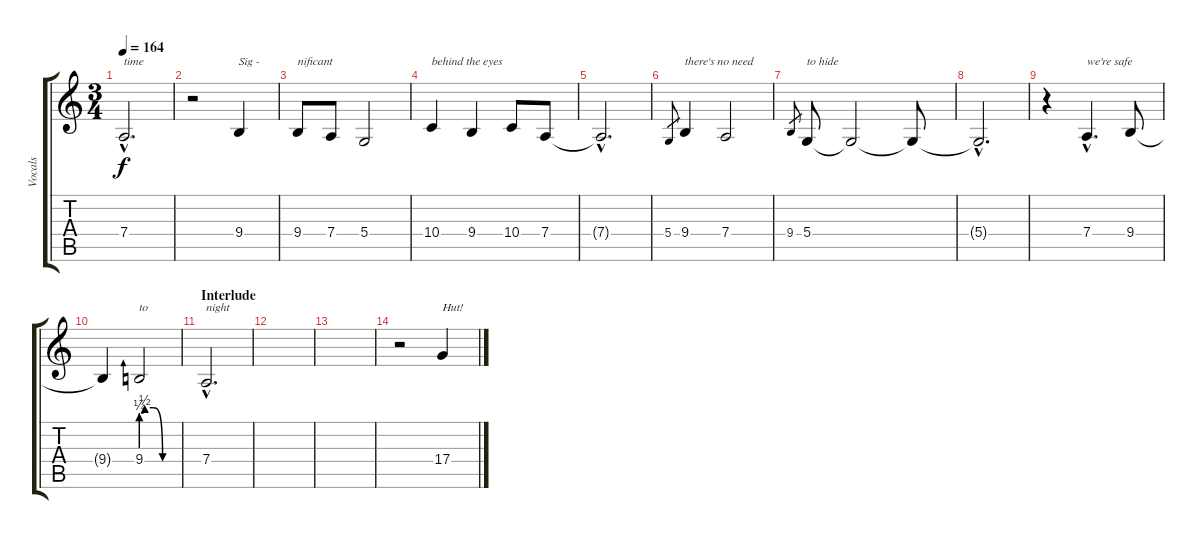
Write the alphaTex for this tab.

\track ("Vocals" "Vocals") {instrument lead1square}
\staff {score tabs}
\tuning (E4 B3 G3 D3 A2 E2) {hide}
\ts (3 4)
\tempo 164
\clef g2
\ks c
7.4{hac}.2{d txt "time" dy f} |
r.2 9.4.4{txt "Sig - "} |
9.4.8{txt "nificant"} 7.4.8 5.4.2 |
10.4.4{txt "behind the eyes"} 9.4.4 10.4.8 7.4.8 |
7.4{hac t}.2{d} |
5.4.8{gr} 9.4.4{txt "there's no need"} 7.4.2 |
9.4.8{gr} 5.4.8{txt "to hide"} 5.4{t}.2 5.4{t}.8 |
5.4{hac t}.2{d} |
r.4 7.4{hac}.4{d txt "we're safe"} 9.4.8 |
9.4{t}.4 9.4{be (custom 0 1 6 2 20 2 35 0 40 0 60 0)}.2{txt "to"} |
\section ("" "Interlude")
7.4{hac}.2{d txt "night"} |
|
|
r.2 17.4.4{txt "Hut!"}
